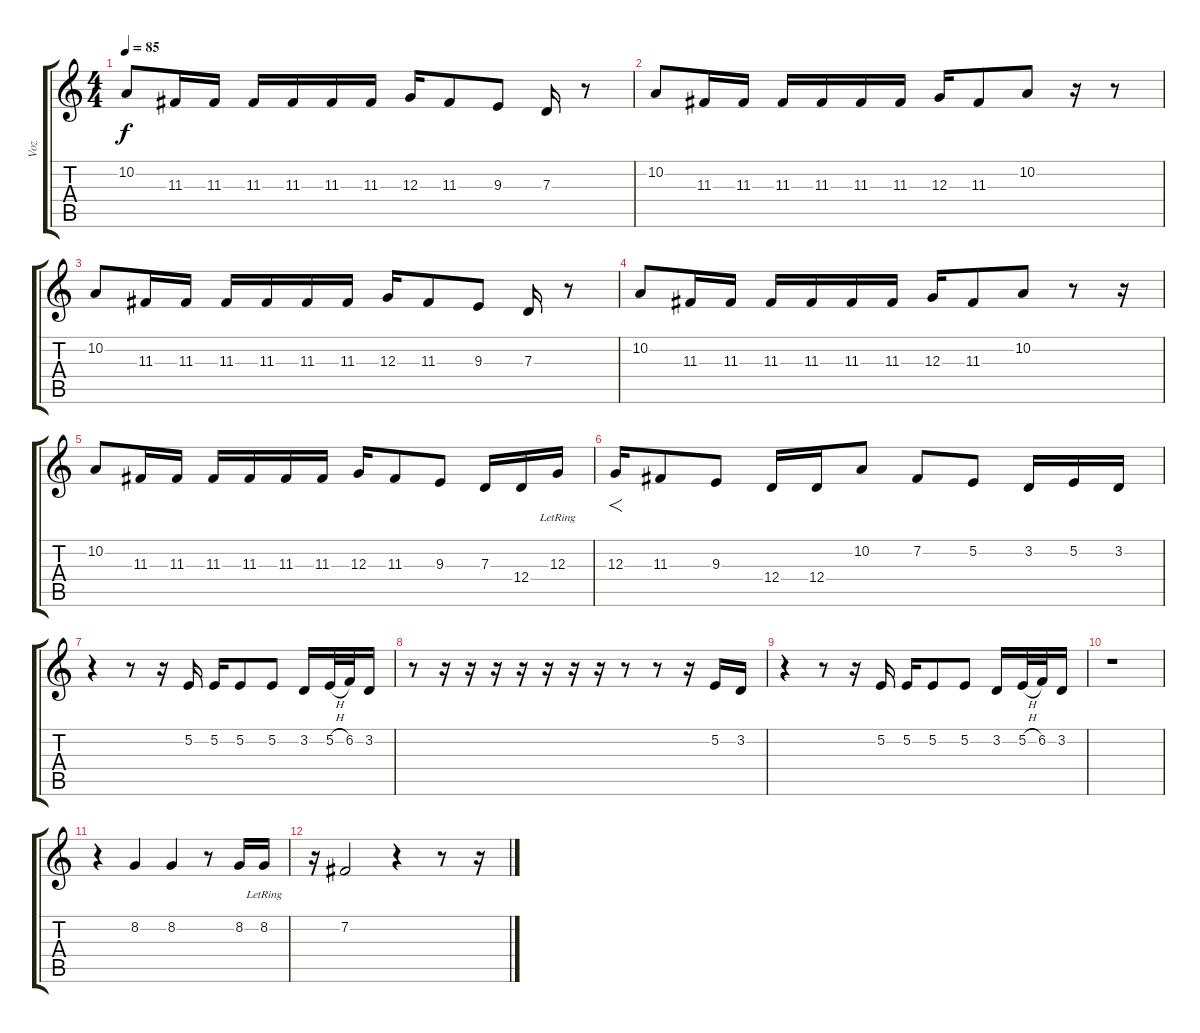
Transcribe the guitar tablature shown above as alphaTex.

\track ("Voz" "Voz") {instrument stringensemble1}
\staff {score tabs}
\tuning (E4 B3 G3 D3 A2 E2) {hide}
\ts (4 4)
\tempo 85
\clef g2
\ks c
10.2.8{dy f} 11.3.16 11.3.16 11.3.16 11.3.16 11.3.16 11.3.16 12.3.16 11.3.8 9.3.8 7.3.16 r.8 |
10.2.8 11.3.16 11.3.16 11.3.16 11.3.16 11.3.16 11.3.16 12.3.16 11.3.8 10.2.8 r.16 r.8 |
10.2.8 11.3.16 11.3.16 11.3.16 11.3.16 11.3.16 11.3.16 12.3.16 11.3.8 9.3.8 7.3.16 r.8 |
10.2.8 11.3.16 11.3.16 11.3.16 11.3.16 11.3.16 11.3.16 12.3.16 11.3.8 10.2.8 r.8 r.16 |
10.2.8 11.3.16 11.3.16 11.3.16 11.3.16 11.3.16 11.3.16 12.3.16 11.3.8 9.3.8 7.3.16 12.4.16 12.3{lr}.16 |
12.3.16{f} 11.3.8 9.3.8 12.4.16 12.4.16 10.2.8 7.2.8 5.2.8 3.2.16 5.2.16 3.2.16 |
r.4 r.8 r.16 5.2.16 5.2.16 5.2.8 5.2.8 3.2.16 5.2{h}.32 6.2.32 3.2.16 |
r.8 r.16 r.16 r.16 r.16 r.16 r.16 r.16 r.8 r.8 r.16 5.2.16 3.2.16 |
r.4 r.8 r.16 5.2.16 5.2.16 5.2.8 5.2.8 3.2.16 5.2{h}.32 6.2.32 3.2.16 |
r.1 |
r.4 8.2.4 8.2.4 r.8 8.2.16 8.2{lr}.16 |
r.16 7.2.2 r.4 r.8 r.16
